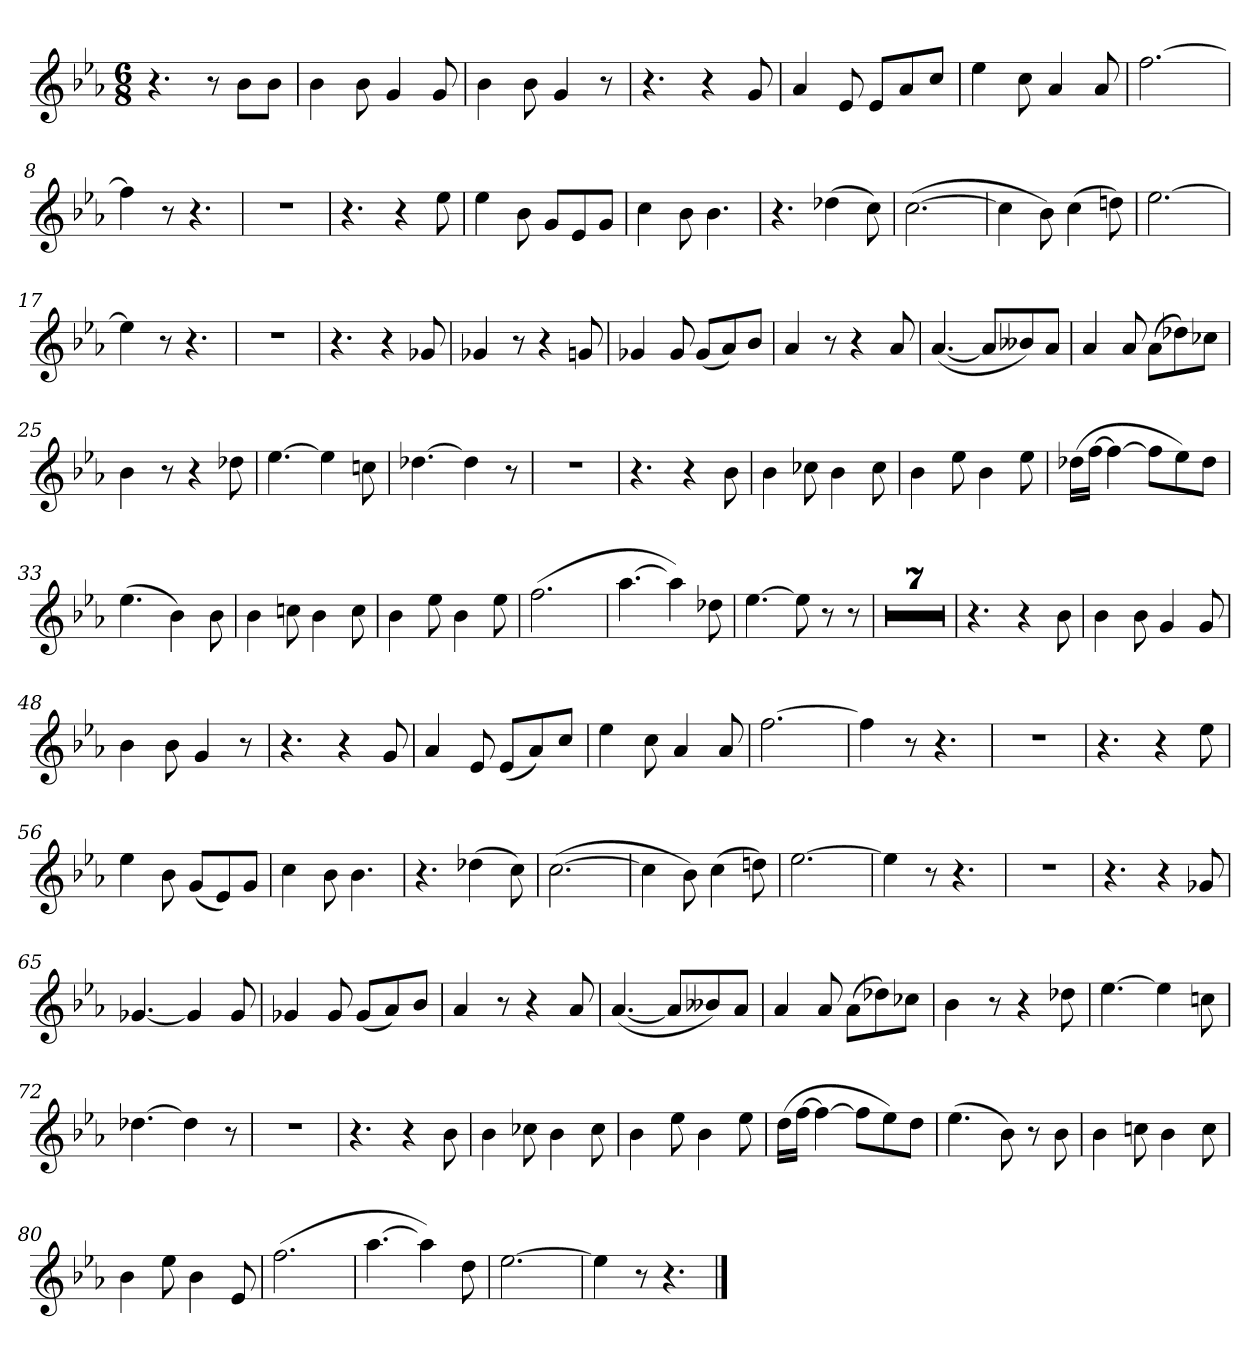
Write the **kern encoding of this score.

**kern
*part1
*staff1
*k[b-e-a-]
*E-:
*M6/8
=1
4.r
8r
8b-L
8b-J
=2
4b-
8b-
4g
8g
=3
4b-
8b-
4g
8r
=4
4.r
4r
8g
=5
4a-
8e-
8e-L
8a-
8ccJ
=6
4ee-
8cc
4a-
8a-
=7
[2.ff
=8
4ff]
8r
4.r
=9
2.r
=10
4.r
4r
8ee-
=11
4ee-
8b-
8gL
8e-
8gJ
=12
4cc
8b-
4.b-
=13
4.r
(4dd-X
8cc)
=14
([2.cc
=15
4cc]
8b-)
(4cc
8ddn)
=16
[2.ee-
=17
4ee-]
8r
4.r
=18
2.r
=19
4.r
4r
8g-X
=20
4g-X
8r
4r
8gn
=21
4g-X
8g-
(8g-L
8a-)
8b-J
=22
4a-
8r
4r
8a-
=23
([4.a-
8a-L]
8b--X)
8a-J
=24
4a-
8a-
(8a-L
8dd-X)
8cc-XJ
=25
4b-
8r
4r
8dd-X
=26
[4.ee-
4ee-]
8ccn
=27
[4.dd-X
4dd-]
8r
=28
2.r
=29
4.r
4r
8b-
=30
4b-
8cc-X
4b-
8cc-
=31
4b-
8ee-
4b-
8ee-
=32
(16dd-XLL
[16ffJJ
4ff_
8ffL]
8ee-)
8dd-J
=33
(4.ee-
4b-)
8b-
=34
4b-
8ccn
4b-
8cc
=35
4b-
8ee-
4b-
8ee-
=36
(2.ff
=37
[4.aa-
4aa-])
8dd-X
=38
[4.ee-
8ee-]
8r
8r
=39
2.r
=40
2.r
=41
2.r
=42
2.r
=43
2.r
=44
2.r
=45
2.r
=46
4.r
4r
8b-
=47
4b-
8b-
4g
8g
=48
4b-
8b-
4g
8r
=49
4.r
4r
8g
=50
4a-
8e-
(8e-L
8a-)
8ccJ
=51
4ee-
8cc
4a-
8a-
=52
[2.ff
=53
4ff]
8r
4.r
=54
2.r
=55
4.r
4r
8ee-
=56
4ee-
8b-
(8gL
8e-)
8gJ
=57
4cc
8b-
4.b-
=58
4.r
(4dd-X
8cc)
=59
([2.cc
=60
4cc]
8b-)
(4cc
8ddn)
=61
[2.ee-
=62
4ee-]
8r
4.r
=63
2.r
=64
4.r
4r
8g-X
=65
[4.g-X
4g-]
8g-
=66
4g-X
8g-
(8g-L
8a-)
8b-J
=67
4a-
8r
4r
8a-
=68
([4.a-
8a-L]
8b--X)
8a-J
=69
4a-
8a-
(8a-L
8dd-X)
8cc-XJ
=70
4b-
8r
4r
8dd-X
=71
[4.ee-
4ee-]
8ccn
=72
[4.dd-X
4dd-]
8r
=73
2.r
=74
4.r
4r
8b-
=75
4b-
8cc-X
4b-
8cc-
=76
4b-
8ee-
4b-
8ee-
=77
(16ddLL
[16ffJJ
4ff_
8ffL]
8ee-)
8ddJ
=78
(4.ee-
8b-)
8r
8b-
=79
4b-
8ccn
4b-
8cc
=80
4b-
8ee-
4b-
8e-
=81
(2.ff
=82
[4.aa-
4aa-])
8dd
=83
[2.ee-
=84
4ee-]
8r
4.r
==
*-
